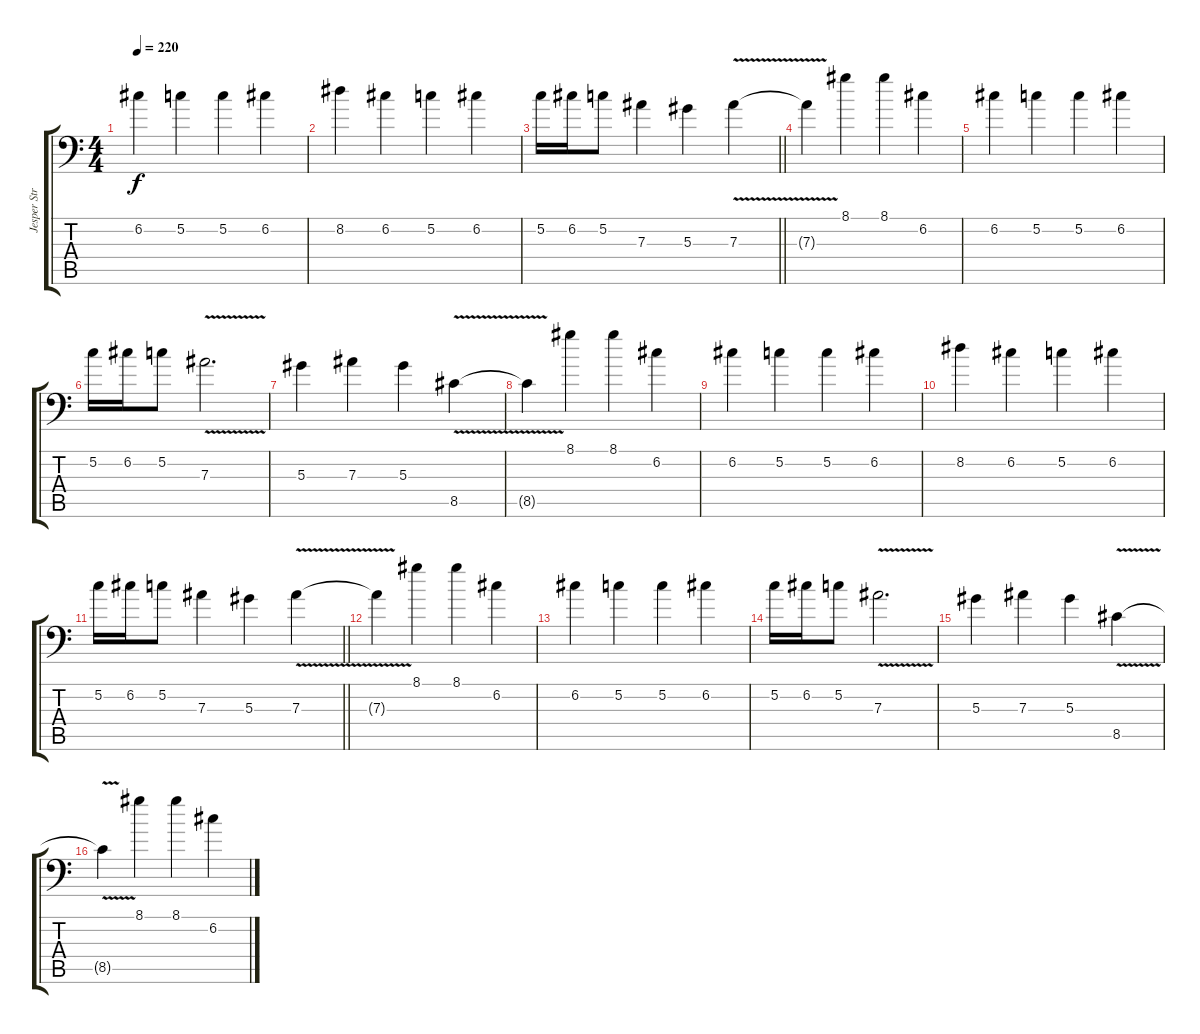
\track ("Jesper Strömblad" "Jesper Str") {instrument distortionguitar}
\staff {score tabs}
\tuning (C4 G3 Eb3 Bb2 F2 Bb1) {hide}
\ts (4 4)
\tempo 220
\clef f4
\ks c
6.2.4{dy f} 5.2.4 5.2.4 6.2.4 |
8.2.4 6.2.4 5.2.4 6.2.4 |
\barLineRight lightlight
5.2.16 6.2.16 5.2.8 7.3.4 5.3.4 7.3{v}.4 |
7.3{t}.4 8.1.4 8.1.4 6.2.4 |
6.2.4 5.2.4 5.2.4 6.2.4 |
5.2.16 6.2.16 5.2.8 7.3{v}.2{d} |
5.3.4 7.3.4 5.3.4 8.5{v}.4 |
8.5{t}.4 8.1.4 8.1.4 6.2.4 |
6.2.4 5.2.4 5.2.4 6.2.4 |
8.2.4 6.2.4 5.2.4 6.2.4 |
\barLineRight lightlight
5.2.16 6.2.16 5.2.8 7.3.4 5.3.4 7.3{v}.4 |
\section ("" "")
7.3{t}.4 8.1.4 8.1.4 6.2.4 |
6.2.4 5.2.4 5.2.4 6.2.4 |
5.2.16 6.2.16 5.2.8 7.3{v}.2{d} |
5.3.4 7.3.4 5.3.4 8.5{v}.4 |
8.5{t}.4 8.1.4 8.1.4 6.2.4
